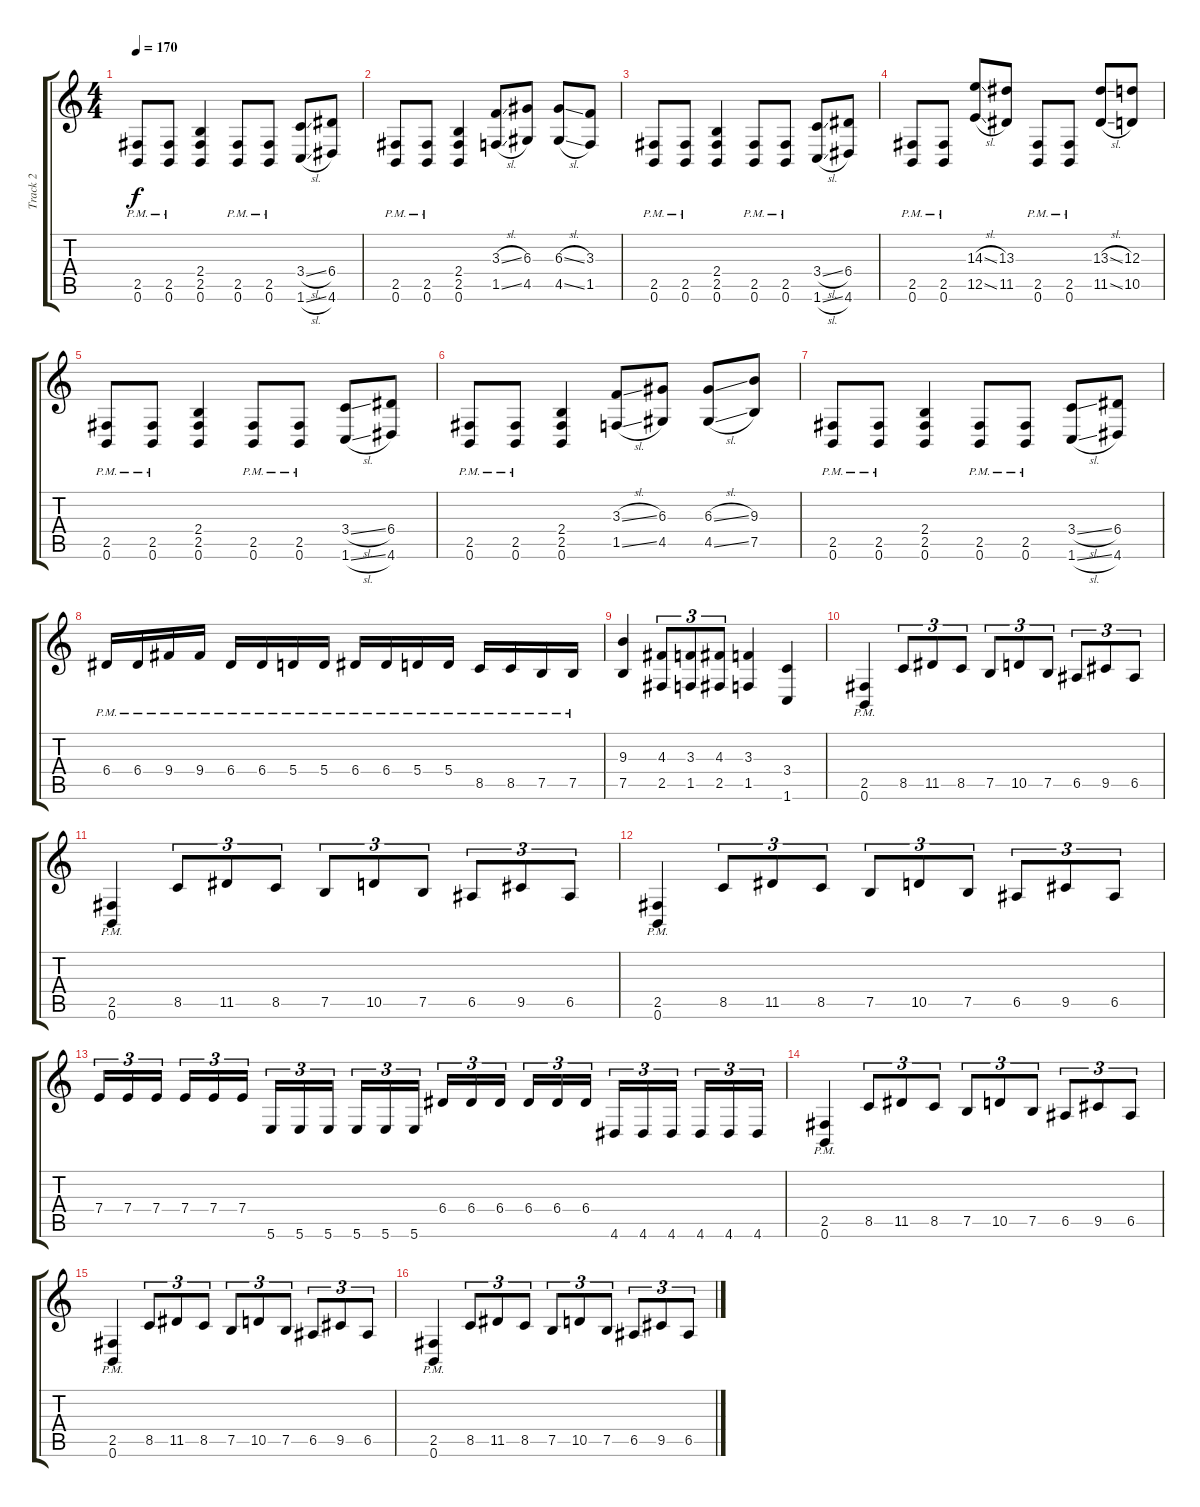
\track ("Track 2" "Track 2") {instrument distortionguitar}
\staff {score tabs}
\tuning (B3 Gb3 D3 A2 E2 B1) {hide}
\ts (4 4)
\tempo 170
\clef g2
\ks c
(2.5{pm} 0.6{pm}).8{dy f} (2.5{pm} 0.6{pm}).8 (2.4 2.5 0.6).4 (2.5{pm} 0.6{pm}).8 (2.5{pm} 0.6{pm}).8 (3.4{sl} 1.6{sl}).8 (6.4 4.6).8 |
(2.5{pm} 0.6{pm}).8 (2.5{pm} 0.6{pm}).8 (2.4 2.5 0.6).4 (3.3{sl} 1.5{sl}).8 (6.3 4.5).8 (6.3{sl} 4.5{sl}).8 (3.3 1.5).8 |
(2.5{pm} 0.6{pm}).8 (2.5{pm} 0.6{pm}).8 (2.4 2.5 0.6).4 (2.5{pm} 0.6{pm}).8 (2.5{pm} 0.6{pm}).8 (3.4{sl} 1.6{sl}).8 (6.4 4.6).8 |
(2.5{pm} 0.6{pm}).8 (2.5{pm} 0.6{pm}).8 (14.3{sl} 12.5{sl}).8 (13.3 11.5).8 (2.5{pm} 0.6{pm}).8 (2.5{pm} 0.6{pm}).8 (13.3{sl} 11.5{sl}).8 (12.3 10.5).8 |
(2.5{pm} 0.6{pm}).8 (2.5{pm} 0.6{pm}).8 (2.4 2.5 0.6).4 (2.5{pm} 0.6{pm}).8 (2.5{pm} 0.6{pm}).8 (3.4{sl} 1.6{sl}).8 (6.4 4.6).8 |
(2.5{pm} 0.6{pm}).8 (2.5{pm} 0.6{pm}).8 (2.4 2.5 0.6).4 (3.3{sl} 1.5{sl}).8 (6.3 4.5).8 (6.3{sl} 4.5{sl}).8 (9.3 7.5).8 |
(2.5{pm} 0.6{pm}).8 (2.5{pm} 0.6{pm}).8 (2.4 2.5 0.6).4 (2.5{pm} 0.6{pm}).8 (2.5{pm} 0.6{pm}).8 (3.4{sl} 1.6{sl}).8 (6.4 4.6).8 |
6.4{pm}.16 6.4{pm}.16 9.4{pm}.16 9.4{pm}.16 6.4{pm}.16 6.4{pm}.16 5.4{pm}.16 5.4{pm}.16 6.4{pm}.16 6.4{pm}.16 5.4{pm}.16 5.4{pm}.16 8.5{pm}.16 8.5{pm}.16 7.5{pm}.16 7.5{pm}.16 |
(9.3 7.5).4 (4.3 2.5).8{tu (3 2)} (3.3 1.5).8{tu (3 2)} (4.3 2.5).8{tu (3 2)} (3.3 1.5).4 (3.4 1.6).4 |
(2.5{pm} 0.6{pm}).4 8.5.8{tu (3 2)} 11.5.8{tu (3 2)} 8.5.8{tu (3 2)} 7.5.8{tu (3 2)} 10.5.8{tu (3 2)} 7.5.8{tu (3 2)} 6.5.8{tu (3 2)} 9.5.8{tu (3 2)} 6.5.8{tu (3 2)} |
(2.5{pm} 0.6{pm}).4 8.5.8{tu (3 2)} 11.5.8{tu (3 2)} 8.5.8{tu (3 2)} 7.5.8{tu (3 2)} 10.5.8{tu (3 2)} 7.5.8{tu (3 2)} 6.5.8{tu (3 2)} 9.5.8{tu (3 2)} 6.5.8{tu (3 2)} |
(2.5{pm} 0.6{pm}).4 8.5.8{tu (3 2)} 11.5.8{tu (3 2)} 8.5.8{tu (3 2)} 7.5.8{tu (3 2)} 10.5.8{tu (3 2)} 7.5.8{tu (3 2)} 6.5.8{tu (3 2)} 9.5.8{tu (3 2)} 6.5.8{tu (3 2)} |
7.4.16{tu (3 2)} 7.4.16{tu (3 2)} 7.4.16{tu (3 2) beam splitsecondary} 7.4.16{tu (3 2)} 7.4.16{tu (3 2)} 7.4.16{tu (3 2)} 5.6.16{tu (3 2)} 5.6.16{tu (3 2)} 5.6.16{tu (3 2) beam splitsecondary} 5.6.16{tu (3 2)} 5.6.16{tu (3 2)} 5.6.16{tu (3 2)} 6.4.16{tu (3 2)} 6.4.16{tu (3 2)} 6.4.16{tu (3 2) beam splitsecondary} 6.4.16{tu (3 2)} 6.4.16{tu (3 2)} 6.4.16{tu (3 2)} 4.6.16{tu (3 2)} 4.6.16{tu (3 2)} 4.6.16{tu (3 2) beam splitsecondary} 4.6.16{tu (3 2)} 4.6.16{tu (3 2)} 4.6.16{tu (3 2)} |
(2.5{pm} 0.6{pm}).4 8.5.8{tu (3 2)} 11.5.8{tu (3 2)} 8.5.8{tu (3 2)} 7.5.8{tu (3 2)} 10.5.8{tu (3 2)} 7.5.8{tu (3 2)} 6.5.8{tu (3 2)} 9.5.8{tu (3 2)} 6.5.8{tu (3 2)} |
(2.5{pm} 0.6{pm}).4 8.5.8{tu (3 2)} 11.5.8{tu (3 2)} 8.5.8{tu (3 2)} 7.5.8{tu (3 2)} 10.5.8{tu (3 2)} 7.5.8{tu (3 2)} 6.5.8{tu (3 2)} 9.5.8{tu (3 2)} 6.5.8{tu (3 2)} |
(2.5{pm} 0.6{pm}).4 8.5.8{tu (3 2)} 11.5.8{tu (3 2)} 8.5.8{tu (3 2)} 7.5.8{tu (3 2)} 10.5.8{tu (3 2)} 7.5.8{tu (3 2)} 6.5.8{tu (3 2)} 9.5.8{tu (3 2)} 6.5.8{tu (3 2)}
